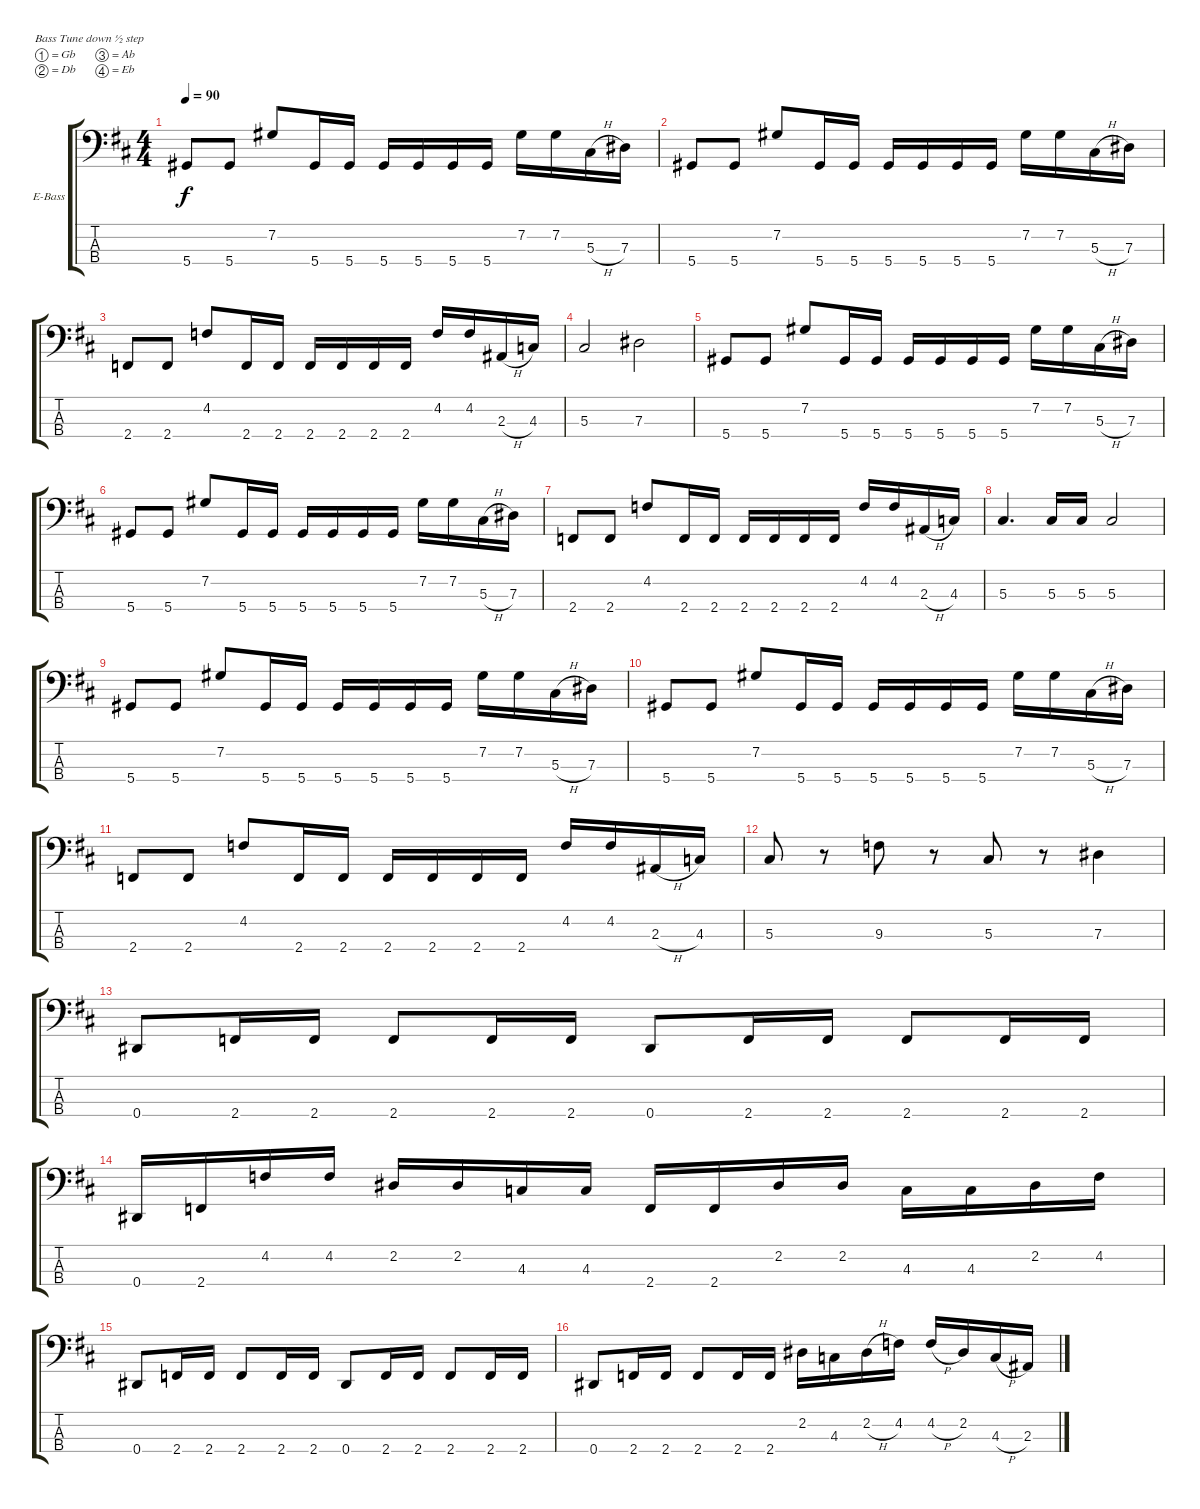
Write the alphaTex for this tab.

\defaultSystemsLayout 4
\bracketExtendMode groupsimilarinstruments
\firstSystemTrackNameOrientation horizontal
\otherSystemsTrackNameOrientation horizontal
\track ("Electric Bass" "E-Bass") {instrument electricbassfinger}
\staff {score tabs}
\tuning (Gb2 Db2 Ab1 Eb1)
\ts (4 4)
\tempo 90
\clef f4
\ks bminor
5.4.8{dy f} 5.4.8 7.2.8 5.4.16 5.4.16 5.4.16 5.4.16 5.4.16 5.4.16 7.2.16 7.2.16 5.3{h}.16 7.3.16 |
5.4.8 5.4.8 7.2.8 5.4.16 5.4.16 5.4.16 5.4.16 5.4.16 5.4.16 7.2.16 7.2.16 5.3{h}.16 7.3.16 |
2.4.8 2.4.8 4.2.8 2.4.16 2.4.16 2.4.16 2.4.16 2.4.16 2.4.16 4.2.16 4.2.16 2.3{h}.16 4.3.16 |
5.3.2 7.3.2 |
5.4.8 5.4.8 7.2.8 5.4.16 5.4.16 5.4.16 5.4.16 5.4.16 5.4.16 7.2.16 7.2.16 5.3{h}.16 7.3.16 |
5.4.8 5.4.8 7.2.8 5.4.16 5.4.16 5.4.16 5.4.16 5.4.16 5.4.16 7.2.16 7.2.16 5.3{h}.16 7.3.16 |
2.4.8 2.4.8 4.2.8 2.4.16 2.4.16 2.4.16 2.4.16 2.4.16 2.4.16 4.2.16 4.2.16 2.3{h}.16 4.3.16 |
5.3.4{d} 5.3.16 5.3.16 5.3.2 |
5.4.8 5.4.8 7.2.8 5.4.16 5.4.16 5.4.16 5.4.16 5.4.16 5.4.16 7.2.16 7.2.16 5.3{h}.16 7.3.16 |
5.4.8 5.4.8 7.2.8 5.4.16 5.4.16 5.4.16 5.4.16 5.4.16 5.4.16 7.2.16 7.2.16 5.3{h}.16 7.3.16 |
2.4.8 2.4.8 4.2.8 2.4.16 2.4.16 2.4.16 2.4.16 2.4.16 2.4.16 4.2.16 4.2.16 2.3{h}.16 4.3.16 |
5.3.8 r.8 9.3.8 r.8 5.3.8 r.8 7.3.4 |
0.4.8 2.4.16 2.4.16 2.4.8 2.4.16 2.4.16 0.4.8 2.4.16 2.4.16 2.4.8 2.4.16 2.4.16 |
0.4.16 2.4.16 4.2.16 4.2.16 2.2.16 2.2.16 4.3.16 4.3.16 2.4.16 2.4.16 2.2.16 2.2.16 4.3.16 4.3.16 2.2.16 4.2.16 |
0.4.8 2.4.16 2.4.16 2.4.8 2.4.16 2.4.16 0.4.8 2.4.16 2.4.16 2.4.8 2.4.16 2.4.16 |
0.4.8 2.4.16 2.4.16 2.4.8 2.4.16 2.4.16 2.2.16 4.3.16 2.2{h}.16 4.2.16 4.2{h}.16 2.2.16 4.3{h}.16 2.3.16
